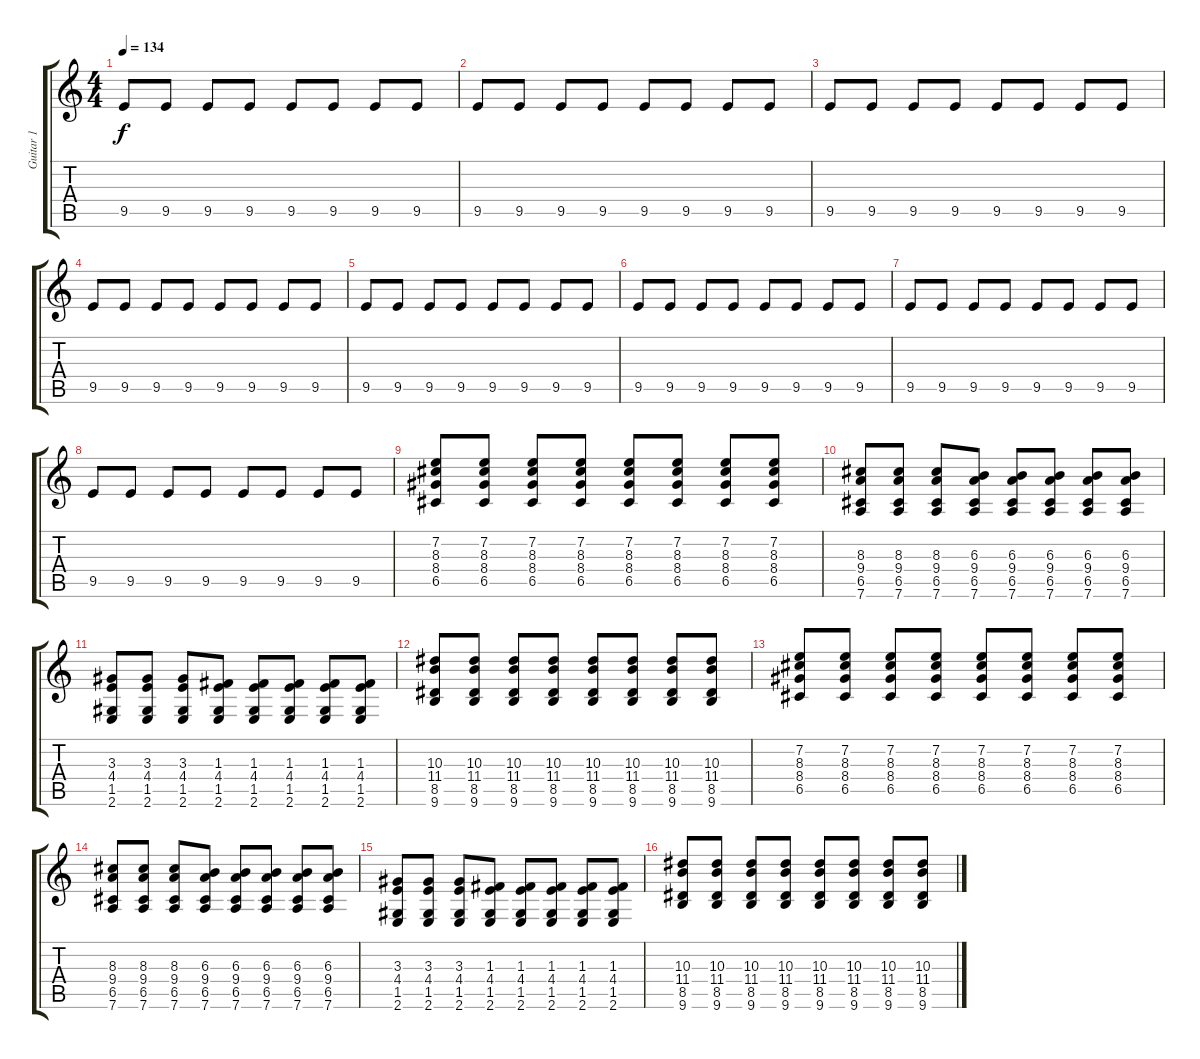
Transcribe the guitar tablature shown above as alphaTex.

\track ("Guitar 1" "Guitar 1") {instrument electricguitarclean}
\staff {score tabs}
\tuning (D4 A3 F3 C3 G2 D2) {hide}
\ts (4 4)
\tempo 134
\clef g2
\ks c
9.5.8{dy f volume 9 instrument electricguitarmuted} 9.5.8 9.5.8 9.5.8 9.5.8 9.5.8 9.5.8 9.5.8 |
9.5.8{instrument electricguitarmuted} 9.5.8 9.5.8 9.5.8 9.5.8 9.5.8 9.5.8 9.5.8 |
9.5.8{instrument electricguitarmuted} 9.5.8 9.5.8 9.5.8 9.5.8 9.5.8 9.5.8 9.5.8 |
9.5.8{instrument electricguitarmuted} 9.5.8 9.5.8 9.5.8 9.5.8 9.5.8 9.5.8 9.5.8 |
9.5.8{instrument electricguitarmuted} 9.5.8 9.5.8 9.5.8 9.5.8 9.5.8 9.5.8 9.5.8 |
9.5.8{instrument electricguitarmuted} 9.5.8 9.5.8 9.5.8 9.5.8 9.5.8 9.5.8 9.5.8 |
9.5.8{instrument electricguitarmuted} 9.5.8 9.5.8 9.5.8 9.5.8 9.5.8 9.5.8 9.5.8 |
9.5.8{instrument electricguitarmuted} 9.5.8 9.5.8 9.5.8 9.5.8 9.5.8 9.5.8 9.5.8 |
(7.2 8.3 8.4 6.5).8{volume 13 instrument electricguitarclean} (7.2 8.3 8.4 6.5).8 (7.2 8.3 8.4 6.5).8 (7.2 8.3 8.4 6.5).8 (7.2 8.3 8.4 6.5).8 (7.2 8.3 8.4 6.5).8 (7.2 8.3 8.4 6.5).8 (7.2 8.3 8.4 6.5).8 |
(8.3 9.4 6.5 7.6).8 (8.3 9.4 6.5 7.6).8 (8.3 9.4 6.5 7.6).8 (6.3 9.4 6.5 7.6).8 (6.3 9.4 6.5 7.6).8 (6.3 9.4 6.5 7.6).8 (6.3 9.4 6.5 7.6).8 (6.3 9.4 6.5 7.6).8 |
(3.3 4.4 1.5 2.6).8 (3.3 4.4 1.5 2.6).8 (3.3 4.4 1.5 2.6).8 (1.3 4.4 1.5 2.6).8 (1.3 4.4 1.5 2.6).8 (1.3 4.4 1.5 2.6).8 (1.3 4.4 1.5 2.6).8 (1.3 4.4 1.5 2.6).8 |
(10.3 11.4 8.5 9.6).8 (10.3 11.4 8.5 9.6).8 (10.3 11.4 8.5 9.6).8 (10.3 11.4 8.5 9.6).8 (10.3 11.4 8.5 9.6).8 (10.3 11.4 8.5 9.6).8 (10.3 11.4 8.5 9.6).8 (10.3 11.4 8.5 9.6).8 |
(7.2 8.3 8.4 6.5).8 (7.2 8.3 8.4 6.5).8 (7.2 8.3 8.4 6.5).8 (7.2 8.3 8.4 6.5).8 (7.2 8.3 8.4 6.5).8 (7.2 8.3 8.4 6.5).8 (7.2 8.3 8.4 6.5).8 (7.2 8.3 8.4 6.5).8 |
(8.3 9.4 6.5 7.6).8 (8.3 9.4 6.5 7.6).8 (8.3 9.4 6.5 7.6).8 (6.3 9.4 6.5 7.6).8 (6.3 9.4 6.5 7.6).8 (6.3 9.4 6.5 7.6).8 (6.3 9.4 6.5 7.6).8 (6.3 9.4 6.5 7.6).8 |
(3.3 4.4 1.5 2.6).8 (3.3 4.4 1.5 2.6).8 (3.3 4.4 1.5 2.6).8 (1.3 4.4 1.5 2.6).8 (1.3 4.4 1.5 2.6).8 (1.3 4.4 1.5 2.6).8 (1.3 4.4 1.5 2.6).8 (1.3 4.4 1.5 2.6).8 |
(10.3 11.4 8.5 9.6).8 (10.3 11.4 8.5 9.6).8 (10.3 11.4 8.5 9.6).8 (10.3 11.4 8.5 9.6).8 (10.3 11.4 8.5 9.6).8 (10.3 11.4 8.5 9.6).8 (10.3 11.4 8.5 9.6).8 (10.3 11.4 8.5 9.6).8
